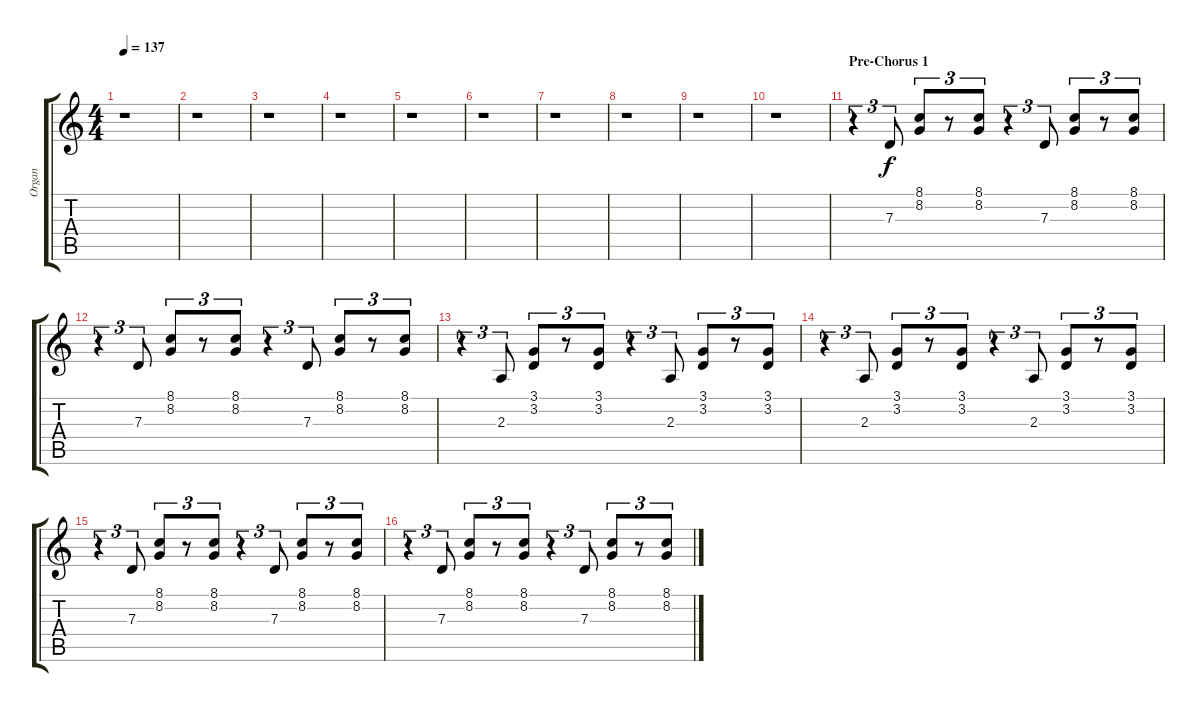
\track ("Organ" "Organ") {instrument drawbarorgan}
\staff {score tabs}
\tuning (E4 B3 G3 D3 A2 E2) {hide}
\ts (4 4)
\tempo 137
\clef g2
\ks c
r.1{dy f} |
r.1 |
r.1 |
r.1 |
r.1 |
r.1 |
r.1 |
r.1 |
r.1 |
r.1 |
\section ("" "Pre-Chorus 1")
r.4{tu (3 2)} 7.3.8{tu (3 2)} (8.1 8.2).8{tu (3 2)} r.8{tu (3 2)} (8.1 8.2).8{tu (3 2)} r.4{tu (3 2)} 7.3.8{tu (3 2)} (8.1 8.2).8{tu (3 2)} r.8{tu (3 2)} (8.1 8.2).8{tu (3 2)} |
r.4{tu (3 2)} 7.3.8{tu (3 2)} (8.1 8.2).8{tu (3 2)} r.8{tu (3 2)} (8.1 8.2).8{tu (3 2)} r.4{tu (3 2)} 7.3.8{tu (3 2)} (8.1 8.2).8{tu (3 2)} r.8{tu (3 2)} (8.1 8.2).8{tu (3 2)} |
r.4{tu (3 2)} 2.3.8{tu (3 2)} (3.1 3.2).8{tu (3 2)} r.8{tu (3 2)} (3.1 3.2).8{tu (3 2)} r.4{tu (3 2)} 2.3.8{tu (3 2)} (3.1 3.2).8{tu (3 2)} r.8{tu (3 2)} (3.1 3.2).8{tu (3 2)} |
r.4{tu (3 2)} 2.3.8{tu (3 2)} (3.1 3.2).8{tu (3 2)} r.8{tu (3 2)} (3.1 3.2).8{tu (3 2)} r.4{tu (3 2)} 2.3.8{tu (3 2)} (3.1 3.2).8{tu (3 2)} r.8{tu (3 2)} (3.1 3.2).8{tu (3 2)} |
r.4{tu (3 2)} 7.3.8{tu (3 2)} (8.1 8.2).8{tu (3 2)} r.8{tu (3 2)} (8.1 8.2).8{tu (3 2)} r.4{tu (3 2)} 7.3.8{tu (3 2)} (8.1 8.2).8{tu (3 2)} r.8{tu (3 2)} (8.1 8.2).8{tu (3 2)} |
r.4{tu (3 2)} 7.3.8{tu (3 2)} (8.1 8.2).8{tu (3 2)} r.8{tu (3 2)} (8.1 8.2).8{tu (3 2)} r.4{tu (3 2)} 7.3.8{tu (3 2)} (8.1 8.2).8{tu (3 2)} r.8{tu (3 2)} (8.1 8.2).8{tu (3 2)}
